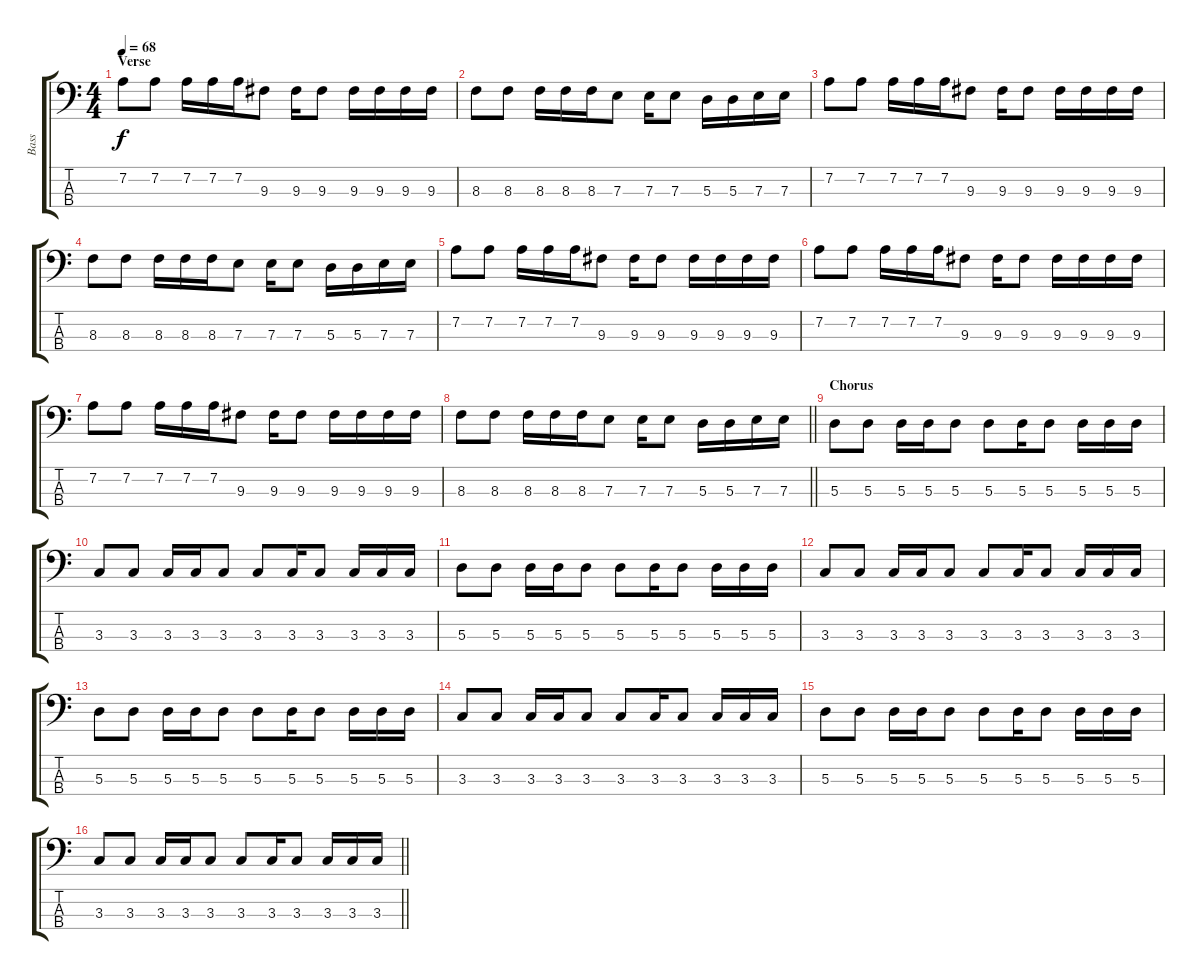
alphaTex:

\track ("Bass" "Bass") {instrument electricbassfinger}
\staff {score tabs}
\tuning (G2 D2 A1 E1) {hide}
\ts (4 4)
\section ("" "Verse")
\tempo 68
\clef f4
\ks c
7.2.8{dy f} 7.2.8 7.2.16 7.2.16 7.2.16 9.3.8 9.3.16 9.3.8 9.3.16 9.3.16 9.3.16 9.3.16 |
8.3.8 8.3.8 8.3.16 8.3.16 8.3.16 7.3.8 7.3.16 7.3.8 5.3.16 5.3.16 7.3.16 7.3.16 |
7.2.8 7.2.8 7.2.16 7.2.16 7.2.16 9.3.8 9.3.16 9.3.8 9.3.16 9.3.16 9.3.16 9.3.16 |
8.3.8 8.3.8 8.3.16 8.3.16 8.3.16 7.3.8 7.3.16 7.3.8 5.3.16 5.3.16 7.3.16 7.3.16 |
7.2.8 7.2.8 7.2.16 7.2.16 7.2.16 9.3.8 9.3.16 9.3.8 9.3.16 9.3.16 9.3.16 9.3.16 |
7.2.8 7.2.8 7.2.16 7.2.16 7.2.16 9.3.8 9.3.16 9.3.8 9.3.16 9.3.16 9.3.16 9.3.16 |
7.2.8 7.2.8 7.2.16 7.2.16 7.2.16 9.3.8 9.3.16 9.3.8 9.3.16 9.3.16 9.3.16 9.3.16 |
\barLineRight lightlight
8.3.8 8.3.8 8.3.16 8.3.16 8.3.16 7.3.8 7.3.16 7.3.8 5.3.16 5.3.16 7.3.16 7.3.16 |
\section ("" "Chorus")
5.3.8 5.3.8 5.3.16 5.3.16 5.3.8 5.3.8 5.3.16 5.3.8 5.3.16 5.3.16 5.3.16 |
3.3.8 3.3.8 3.3.16 3.3.16 3.3.8 3.3.8 3.3.16 3.3.8 3.3.16 3.3.16 3.3.16 |
5.3.8 5.3.8 5.3.16 5.3.16 5.3.8 5.3.8 5.3.16 5.3.8 5.3.16 5.3.16 5.3.16 |
3.3.8 3.3.8 3.3.16 3.3.16 3.3.8 3.3.8 3.3.16 3.3.8 3.3.16 3.3.16 3.3.16 |
5.3.8 5.3.8 5.3.16 5.3.16 5.3.8 5.3.8 5.3.16 5.3.8 5.3.16 5.3.16 5.3.16 |
3.3.8 3.3.8 3.3.16 3.3.16 3.3.8 3.3.8 3.3.16 3.3.8 3.3.16 3.3.16 3.3.16 |
5.3.8 5.3.8 5.3.16 5.3.16 5.3.8 5.3.8 5.3.16 5.3.8 5.3.16 5.3.16 5.3.16 |
\barLineRight lightlight
3.3.8 3.3.8 3.3.16 3.3.16 3.3.8 3.3.8 3.3.16 3.3.8 3.3.16 3.3.16 3.3.16
